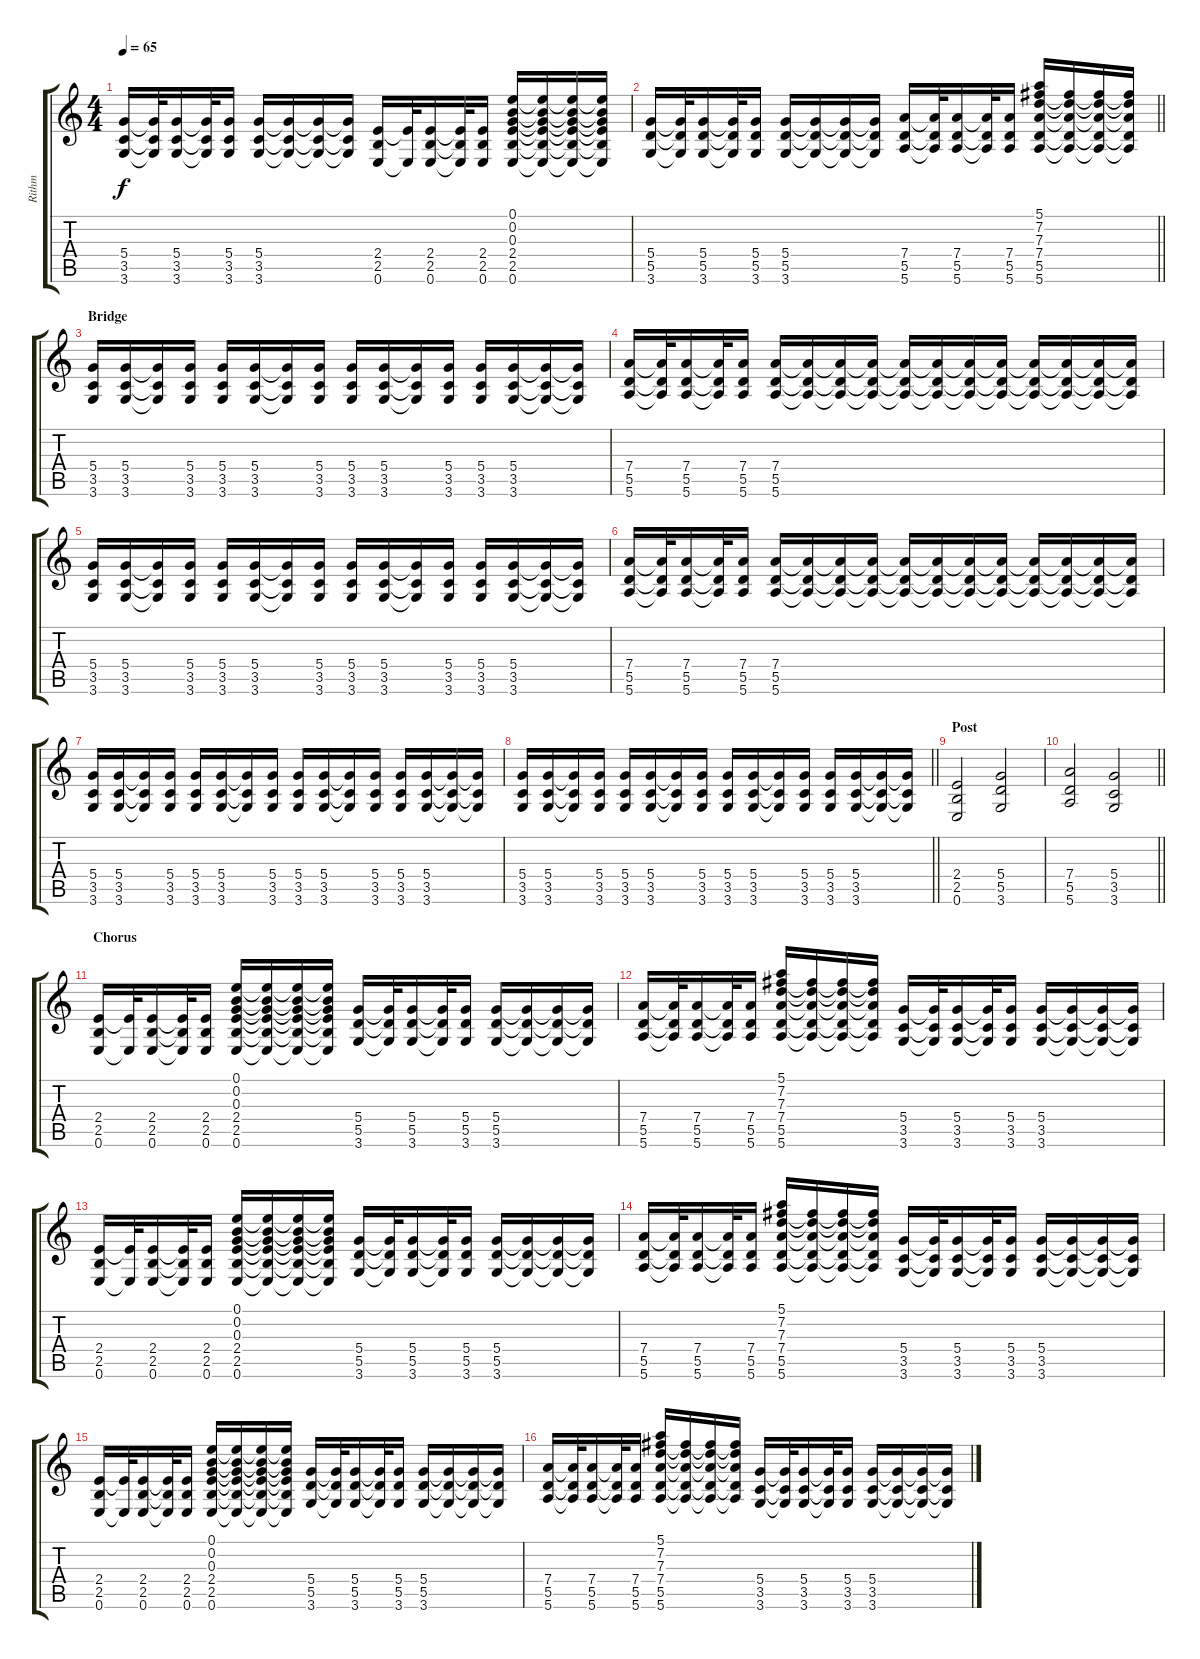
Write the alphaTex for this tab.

\track ("Rithm" "Rithm") {instrument overdrivenguitar}
\staff {score tabs}
\tuning (E4 B3 G3 D3 A2 E2) {hide}
\ts (4 4)
\tempo 65
\clef g2
\ks c
(5.4 3.5 3.6).16{dy f} (5.4{t} 3.5{t} 3.6{t}).32 (5.4 3.5 3.6).16 (5.4{t} 3.5{t} 3.6{t}).32 (5.4 3.5 3.6).16 (5.4 3.5 3.6).16 (5.4{t} 3.5{t} 3.6{t}).16 (5.4{t} 3.5{t} 3.6{t}).16 (5.4{t} 3.5{t} 3.6{t}).16 (2.4 2.5 0.6).16 (2.4{t} 0.6{t}).32 (2.4 2.5 0.6).16 (2.4{t} 2.5{t} 0.6{t}).32 (2.4 2.5 0.6).16 (0.1 0.2 0.3 2.4 2.5 0.6).16 (0.1{t} 0.2{t} 0.3{t} 2.4{t} 2.5{t} 0.6{t}).16 (0.1{t} 0.2{t} 0.3{t} 2.4{t} 2.5{t} 0.6{t}).16 (0.1{t} 0.2{t} 0.3{t} 2.4{t} 2.5{t} 0.6{t}).16 |
\barLineRight lightlight
(5.4 5.5 3.6).16 (5.4{t} 5.5{t} 3.6{t}).32 (5.4 5.5 3.6).16 (5.4{t} 5.5{t} 3.6{t}).32 (5.4 5.5 3.6).16 (5.4 5.5 3.6).16 (5.4{t} 5.5{t} 3.6{t}).16 (5.4{t} 5.5{t} 3.6{t}).16 (5.4{t} 5.5{t} 3.6{t}).16 (7.4 5.5 5.6).16 (7.4{t} 5.5{t} 5.6{t}).32 (7.4 5.5 5.6).16 (7.4{t} 5.5{t} 5.6{t}).32 (7.4 5.5 5.6).16 (5.1 7.2 7.3 7.4 5.5 5.6).16 (7.2{t} 7.3{t} 7.4{t} 5.5{t} 5.6{t}).16 (7.2{t} 7.3{t} 7.4{t} 5.5{t} 5.6{t}).16 (7.2{t} 7.3{t} 7.4{t} 5.5{t} 5.6{t}).16 |
\section ("" "Bridge")
(5.4 3.5 3.6).16 (5.4 3.5 3.6).16 (5.4{t} 3.5{t} 3.6{t}).16 (5.4 3.5 3.6).16 (5.4 3.5 3.6).16 (5.4 3.5 3.6).16 (5.4{t} 3.5{t} 3.6{t}).16 (5.4 3.5 3.6).16 (5.4 3.5 3.6).16 (5.4 3.5 3.6).16 (5.4{t} 3.5{t} 3.6{t}).16 (5.4 3.5 3.6).16 (5.4 3.5 3.6).16 (5.4 3.5 3.6).16 (5.4{t} 3.5{t} 3.6{t}).16 (5.4{t} 3.5{t} 3.6{t}).16 |
(7.4 5.5 5.6).16 (7.4{t} 5.5{t} 5.6{t}).32 (7.4 5.5 5.6).16 (7.4{t} 5.5{t} 5.6{t}).32 (7.4 5.5 5.6).16 (7.4 5.5 5.6).16 (7.4{t} 5.5{t} 5.6{t}).16 (7.4{t} 5.5{t} 5.6{t}).16 (7.4{t} 5.5{t} 5.6{t}).16 (7.4{t} 5.5{t} 5.6{t}).16 (7.4{t} 5.5{t} 5.6{t}).16 (7.4{t} 5.5{t} 5.6{t}).16 (7.4{t} 5.5{t} 5.6{t}).16 (7.4{t} 5.5{t} 5.6{t}).16 (7.4{t} 5.5{t} 5.6{t}).16 (7.4{t} 5.5{t} 5.6{t}).16 (7.4{t} 5.5{t} 5.6{t}).16 |
(5.4 3.5 3.6).16 (5.4 3.5 3.6).16 (5.4{t} 3.5{t} 3.6{t}).16 (5.4 3.5 3.6).16 (5.4 3.5 3.6).16 (5.4 3.5 3.6).16 (5.4{t} 3.5{t} 3.6{t}).16 (5.4 3.5 3.6).16 (5.4 3.5 3.6).16 (5.4 3.5 3.6).16 (5.4{t} 3.5{t} 3.6{t}).16 (5.4 3.5 3.6).16 (5.4 3.5 3.6).16 (5.4 3.5 3.6).16 (5.4{t} 3.5{t} 3.6{t}).16 (5.4{t} 3.5{t} 3.6{t}).16 |
(7.4 5.5 5.6).16 (7.4{t} 5.5{t} 5.6{t}).32 (7.4 5.5 5.6).16 (7.4{t} 5.5{t} 5.6{t}).32 (7.4 5.5 5.6).16 (7.4 5.5 5.6).16 (7.4{t} 5.5{t} 5.6{t}).16 (7.4{t} 5.5{t} 5.6{t}).16 (7.4{t} 5.5{t} 5.6{t}).16 (7.4{t} 5.5{t} 5.6{t}).16 (7.4{t} 5.5{t} 5.6{t}).16 (7.4{t} 5.5{t} 5.6{t}).16 (7.4{t} 5.5{t} 5.6{t}).16 (7.4{t} 5.5{t} 5.6{t}).16 (7.4{t} 5.5{t} 5.6{t}).16 (7.4{t} 5.5{t} 5.6{t}).16 (7.4{t} 5.5{t} 5.6{t}).16 |
(5.4 3.5 3.6).16 (5.4 3.5 3.6).16 (5.4{t} 3.5{t} 3.6{t}).16 (5.4 3.5 3.6).16 (5.4 3.5 3.6).16 (5.4 3.5 3.6).16 (5.4{t} 3.5{t} 3.6{t}).16 (5.4 3.5 3.6).16 (5.4 3.5 3.6).16 (5.4 3.5 3.6).16 (5.4{t} 3.5{t} 3.6{t}).16 (5.4 3.5 3.6).16 (5.4 3.5 3.6).16 (5.4 3.5 3.6).16 (5.4{t} 3.5{t} 3.6{t}).16 (5.4{t} 3.5{t} 3.6{t}).16 |
\barLineRight lightlight
(5.4 3.5 3.6).16 (5.4 3.5 3.6).16 (5.4{t} 3.5{t} 3.6{t}).16 (5.4 3.5 3.6).16 (5.4 3.5 3.6).16 (5.4 3.5 3.6).16 (5.4{t} 3.5{t} 3.6{t}).16 (5.4 3.5 3.6).16 (5.4 3.5 3.6).16 (5.4 3.5 3.6).16 (5.4{t} 3.5{t} 3.6{t}).16 (5.4 3.5 3.6).16 (5.4 3.5 3.6).16 (5.4 3.5 3.6).16 (5.4{t} 3.5{t} 3.6{t}).16 (5.4{t} 3.5{t} 3.6{t}).16 |
\section ("" "Post")
(2.4 2.5 0.6).2 (5.4 5.5 3.6).2 |
\barLineRight lightlight
(7.4 5.5 5.6).2 (5.4 3.5 3.6).2 |
\section ("" "Chorus")
(2.4 2.5 0.6).16 (2.4{t} 0.6{t}).32 (2.4 2.5 0.6).16 (2.4{t} 2.5{t} 0.6{t}).32 (2.4 2.5 0.6).16 (0.1 0.2 0.3 2.4 2.5 0.6).16 (0.1{t} 0.2{t} 0.3{t} 2.4{t} 2.5{t} 0.6{t}).16 (0.1{t} 0.2{t} 0.3{t} 2.4{t} 2.5{t} 0.6{t}).16 (0.1{t} 0.2{t} 0.3{t} 2.4{t} 2.5{t} 0.6{t}).16 (5.4 5.5 3.6).16 (5.4{t} 5.5{t} 3.6{t}).32 (5.4 5.5 3.6).16 (5.4{t} 5.5{t} 3.6{t}).32 (5.4 5.5 3.6).16 (5.4 5.5 3.6).16 (5.4{t} 5.5{t} 3.6{t}).16 (5.4{t} 5.5{t} 3.6{t}).16 (5.4{t} 5.5{t} 3.6{t}).16 |
(7.4 5.5 5.6).16 (7.4{t} 5.5{t} 5.6{t}).32 (7.4 5.5 5.6).16 (7.4{t} 5.5{t} 5.6{t}).32 (7.4 5.5 5.6).16 (5.1 7.2 7.3 7.4 5.5 5.6).16 (7.2{t} 7.3{t} 7.4{t} 5.5{t} 5.6{t}).16 (7.2{t} 7.3{t} 7.4{t} 5.5{t} 5.6{t}).16 (7.2{t} 7.3{t} 7.4{t} 5.5{t} 5.6{t}).16 (5.4 3.5 3.6).16 (5.4{t} 3.5{t} 3.6{t}).32 (5.4 3.5 3.6).16 (5.4{t} 3.5{t} 3.6{t}).32 (5.4 3.5 3.6).16 (5.4 3.5 3.6).16 (5.4{t} 3.5{t} 3.6{t}).16 (5.4{t} 3.5{t} 3.6{t}).16 (5.4{t} 3.5{t} 3.6{t}).16 |
(2.4 2.5 0.6).16 (2.4{t} 0.6{t}).32 (2.4 2.5 0.6).16 (2.4{t} 2.5{t} 0.6{t}).32 (2.4 2.5 0.6).16 (0.1 0.2 0.3 2.4 2.5 0.6).16 (0.1{t} 0.2{t} 0.3{t} 2.4{t} 2.5{t} 0.6{t}).16 (0.1{t} 0.2{t} 0.3{t} 2.4{t} 2.5{t} 0.6{t}).16 (0.1{t} 0.2{t} 0.3{t} 2.4{t} 2.5{t} 0.6{t}).16 (5.4 5.5 3.6).16 (5.4{t} 5.5{t} 3.6{t}).32 (5.4 5.5 3.6).16 (5.4{t} 5.5{t} 3.6{t}).32 (5.4 5.5 3.6).16 (5.4 5.5 3.6).16 (5.4{t} 5.5{t} 3.6{t}).16 (5.4{t} 5.5{t} 3.6{t}).16 (5.4{t} 5.5{t} 3.6{t}).16 |
(7.4 5.5 5.6).16 (7.4{t} 5.5{t} 5.6{t}).32 (7.4 5.5 5.6).16 (7.4{t} 5.5{t} 5.6{t}).32 (7.4 5.5 5.6).16 (5.1 7.2 7.3 7.4 5.5 5.6).16 (7.2{t} 7.3{t} 7.4{t} 5.5{t} 5.6{t}).16 (7.2{t} 7.3{t} 7.4{t} 5.5{t} 5.6{t}).16 (7.2{t} 7.3{t} 7.4{t} 5.5{t} 5.6{t}).16 (5.4 3.5 3.6).16 (5.4{t} 3.5{t} 3.6{t}).32 (5.4 3.5 3.6).16 (5.4{t} 3.5{t} 3.6{t}).32 (5.4 3.5 3.6).16 (5.4 3.5 3.6).16 (5.4{t} 3.5{t} 3.6{t}).16 (5.4{t} 3.5{t} 3.6{t}).16 (5.4{t} 3.5{t} 3.6{t}).16 |
(2.4 2.5 0.6).16 (2.4{t} 0.6{t}).32 (2.4 2.5 0.6).16 (2.4{t} 2.5{t} 0.6{t}).32 (2.4 2.5 0.6).16 (0.1 0.2 0.3 2.4 2.5 0.6).16 (0.1{t} 0.2{t} 0.3{t} 2.4{t} 2.5{t} 0.6{t}).16 (0.1{t} 0.2{t} 0.3{t} 2.4{t} 2.5{t} 0.6{t}).16 (0.1{t} 0.2{t} 0.3{t} 2.4{t} 2.5{t} 0.6{t}).16 (5.4 5.5 3.6).16 (5.4{t} 5.5{t} 3.6{t}).32 (5.4 5.5 3.6).16 (5.4{t} 5.5{t} 3.6{t}).32 (5.4 5.5 3.6).16 (5.4 5.5 3.6).16 (5.4{t} 5.5{t} 3.6{t}).16 (5.4{t} 5.5{t} 3.6{t}).16 (5.4{t} 5.5{t} 3.6{t}).16 |
(7.4 5.5 5.6).16 (7.4{t} 5.5{t} 5.6{t}).32 (7.4 5.5 5.6).16 (7.4{t} 5.5{t} 5.6{t}).32 (7.4 5.5 5.6).16 (5.1 7.2 7.3 7.4 5.5 5.6).16 (7.2{t} 7.3{t} 7.4{t} 5.5{t} 5.6{t}).16 (7.2{t} 7.3{t} 7.4{t} 5.5{t} 5.6{t}).16 (7.2{t} 7.3{t} 7.4{t} 5.5{t} 5.6{t}).16 (5.4 3.5 3.6).16 (5.4{t} 3.5{t} 3.6{t}).32 (5.4 3.5 3.6).16 (5.4{t} 3.5{t} 3.6{t}).32 (5.4 3.5 3.6).16 (5.4 3.5 3.6).16 (5.4{t} 3.5{t} 3.6{t}).16 (5.4{t} 3.5{t} 3.6{t}).16 (5.4{t} 3.5{t} 3.6{t}).16
